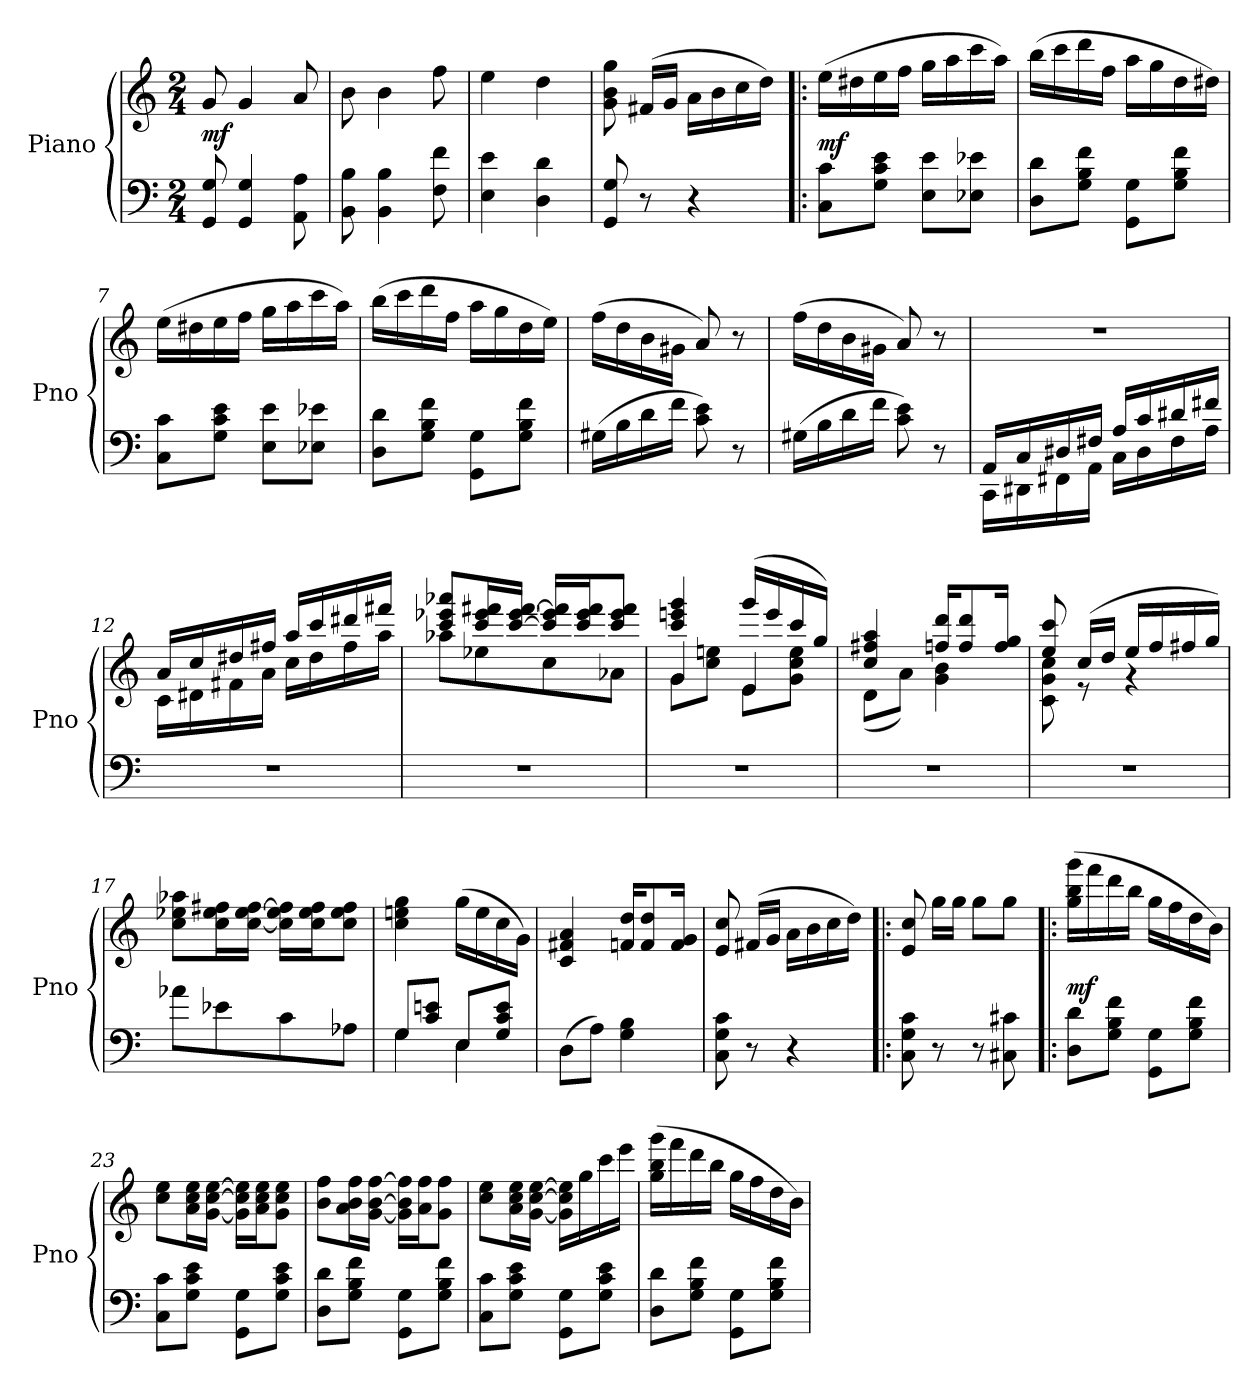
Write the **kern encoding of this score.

**kern	**kern	**dynam
*part1	*part1	*part1
*staff2	*staff1	*staff1/2
*I"Piano	*	*
*I'Pno	*	*
*clefF4	*clefG2	*
*k[]	*k[]	*
*M2/4	*M2/4	*
*MM100	*MM100	*
=1	=1	=1
8GG 8G	8g	mf
4GG 4G	4g	.
8AA 8A	8a	.
=2	=2	=2
8BB 8B	8b	.
4BB 4B	4b	.
8F 8f	8ff	.
=3	=3	=3
4E 4e	4ee	.
4D 4d	4dd	.
=4	=4	=4
8GG 8G	8g 8b 8gg	.
8r	(16f#XLL	.
.	16gJJ	.
4r	16aLL	.
.	16b	.
.	16cc	.
.	16ddJJ)	.
=5!|:	=5!|:	=5!|:
8C 8cL	(16eeLL	mf
.	16dd#X	.
8G 8c 8eJ	16ee	.
.	16ffJJ	.
8E 8eL	16ggLL	.
.	16aa	.
8E-X 8e-XJ	16ccc	.
.	16aaJJ)	.
=6	=6	=6
8D 8dL	(16bbLL	.
.	16ccc	.
8G 8B 8fJ	16ddd	.
.	16ffJJ	.
8GG 8GL	16aaLL	.
.	16gg	.
8G 8B 8fJ	16dd	.
.	16dd#XJJ)	.
=7	=7	=7
8C 8cL	(16eeLL	.
.	16dd#X	.
8G 8c 8eJ	16ee	.
.	16ffJJ	.
8E 8eL	16ggLL	.
.	16aa	.
8E-X 8e-XJ	16ccc	.
.	16aaJJ)	.
=8	=8	=8
8D 8dL	(16bbLL	.
.	16ccc	.
8G 8B 8fJ	16ddd	.
.	16ffJJ	.
8GG 8GL	16aaLL	.
.	16gg	.
8G 8B 8fJ	16dd	.
.	16eeJJ)	.
=9	=9	=9
(16G#XLL	(16ffLL	.
16B	16dd	.
16d	16b	.
16fJJ	16g#XJJ	.
8c 8e)	8a)	.
8r	8r	.
=10	=10	=10
(16G#XLL	(16ffLL	.
16B	16dd	.
16d	16b	.
16fJJ	16g#XJJ	.
8c 8e)	8a)	.
8r	8r	.
=11	=11	=11
*^	*	*
16AALL	16CCLL	2r	.
16C	16DD#X	.	.
16D#X	16FF#X	.	.
16F#XJJ	16AAJJ	.	.
16ALL	16CLL	.	.
16c	16D#	.	.
16d#X	16F#	.	.
16f#XJJ	16AJJ	.	.
*v	*v	*	*
=12	=12	=12
*	*^	*
2r	16aLL	16cLL	.
.	16cc	16d#X	.
.	16dd#X	16f#X	.
.	16ff#XJJ	16aJJ	.
.	16aaLL	16ccLL	.
.	16ccc	16dd#	.
.	16ddd#X	16ff#	.
.	16fff#XJJ	16aaJJ	.
=13	=13	=13	=13
2r	8ccc 8eee-X 8aaa-XL	8aa-XL	.
.	16ccc 16eee- 16fff#XL	8ee-X	.
.	[16ccc [16eee- [16fff#JJ	.	.
.	16ccc] 16eee-] 16fff#]LL	8cc	.
.	16ccc 16eee- 16fff#J	.	.
.	8ccc 8eee- 8fff#J	8a-XJ	.
=14	=14	=14	=14
*	*	*^	*
2r	4ccc 4eeen 4ggg	8gL	4g	.
.	.	8cc 8eenJ	.	.
.	(16gggLL	8eL	4e	.
.	16eee	.	.	.
.	16ccc	8g 8cc 8eeJ	.	.
.	16ggJJ)	.	.	.
*	*	*v	*v	*
=15	=15	=15	=15
2r	4cc 4ff#X 4aa	(8dL	.
.	.	8aJ)	.
.	16ffn 16dddKL	4g 4b	.
.	8ff 8ddd	.	.
.	16ff 16ggJk	.	.
=16	=16	=16	=16
2r	8ee 8ccc	8c 8g 8cc	.
.	(16ccLL	8r	.
.	16ddJJ	.	.
.	16eeLL	4r	.
.	16ff	.	.
.	16ff#X	.	.
.	16ggJJ)	.	.
*	*v	*v	*
=17	=17	=17
8a-XL	8cc 8ee-X 8aa-XL	.
8e-X	16cc 16ee- 16ff#XL	.
.	[16cc [16ee- [16ff#JJ	.
8c	16cc] 16ee-] 16ff#]LL	.
.	16cc 16ee- 16ff#J	.
8A-XJ	8cc 8ee- 8ff#J	.
=18	=18	=18
*^	*	*
8GL	4G	4cc 4een 4gg	.
8c 8enJ	.	.	.
8EL	4E	(16ggLL	.
.	.	16ee	.
8G 8c 8eJ	.	16cc	.
.	.	16gJJ)	.
*v	*v	*	*
=19	=19	=19
(8DL	4c 4f#X 4a	.
8AJ)	.	.
4G 4B	16fn 16ddKL	.
.	8f 8dd	.
.	16f 16gJk	.
=20	=20	=20
8C 8G 8c	8e 8cc	.
8r	(16f#XLL	.
.	16gJJ	.
4r	16aLL	.
.	16b	.
.	16cc	.
.	16ddJJ)	.
=21!|:	=21!|:	=21!|:
8C 8G 8c	8e 8cc	.
8r	16ggLL	.
.	16ggJJ	.
8r	8ggL	.
8C#X 8c#X	8ggJ	.
=22!|:	=22!|:	=22!|:
8D 8dL	(16gg 16bb 16gggLL	mf
.	16fff	.
8G 8B 8fJ	16ddd	.
.	16bbJJ	.
8GG 8GL	16ggLL	.
.	16ff	.
8G 8B 8fJ	16dd	.
.	16bJJ)	.
=23	=23	=23
8C 8cL	8cc 8eeL	.
8G 8c 8eJ	16a 16cc 16eeL	.
.	[16g [16cc [16eeJJ	.
8GG 8GL	16g] 16cc] 16ee]LL	.
.	16a 16cc 16eeJ	.
8G 8c 8eJ	8g 8cc 8eeJ	.
=24	=24	=24
8D 8dL	8b 8ffL	.
8G 8B 8fJ	16a 16b 16ffL	.
.	[16g [16b [16ffJJ	.
8GG 8GL	16g] 16b] 16ff]LL	.
.	16a 16ffJ	.
8G 8B 8fJ	8g 8ffJ	.
=25	=25	=25
8C 8cL	8cc 8eeL	.
8G 8c 8eJ	16a 16cc 16eeL	.
.	[16g [16cc [16eeJJ	.
8GG 8GL	16g] 16cc] 16ee]LL	.
.	16gg	.
8G 8c 8eJ	16ccc	.
.	16eeeJJ	.
=26	=26	=26
8D 8dL	(16gg 16bb 16gggLL	.
.	16fff	.
8G 8B 8fJ	16ddd	.
.	16bbJJ	.
8GG 8GL	16ggLL	.
.	16ff	.
8G 8B 8fJ	16dd	.
.	16bJJ)	.
=	=	=
*-	*-	*-
